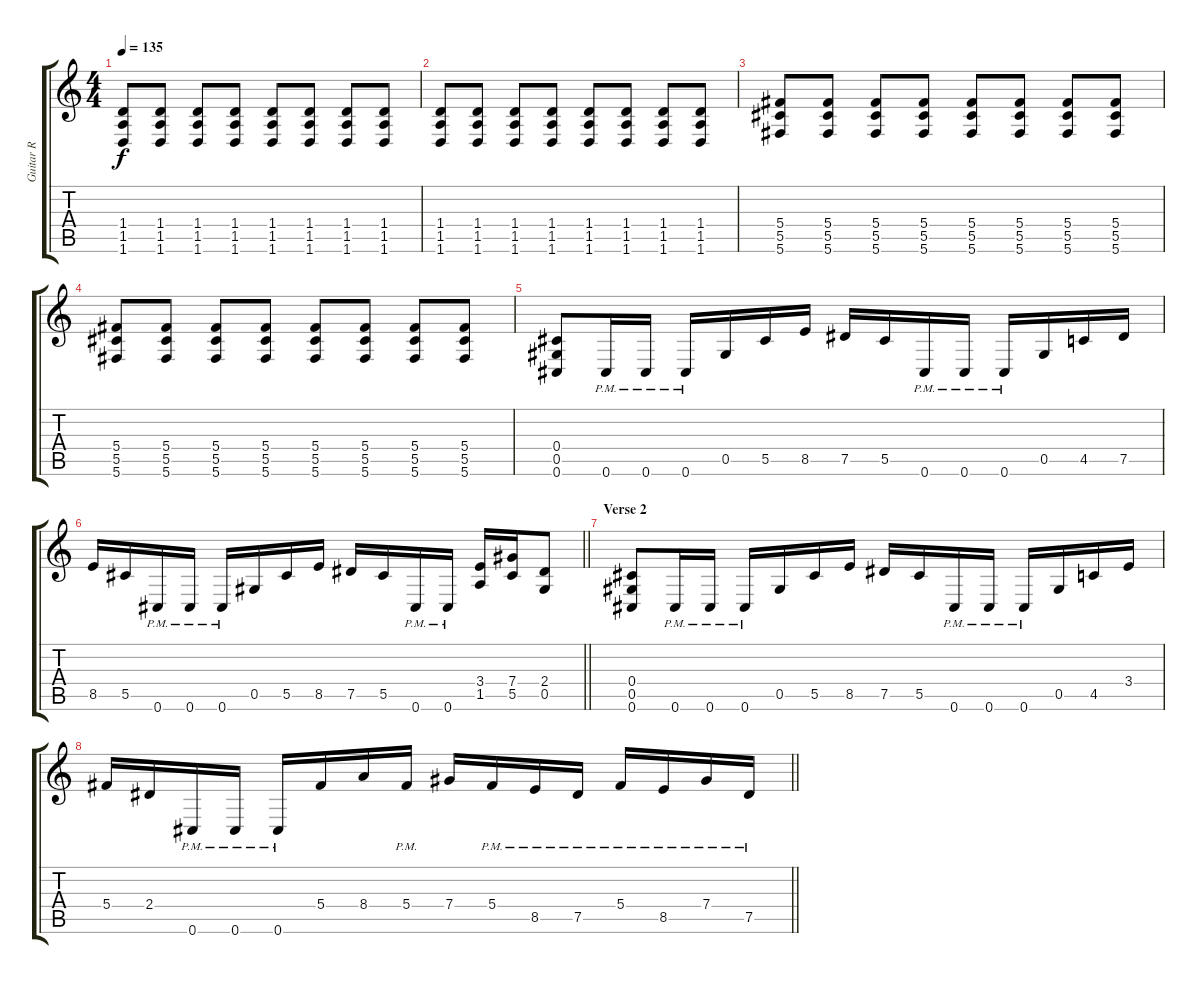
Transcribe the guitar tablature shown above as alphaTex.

\track ("Guitar R" "Guitar R") {instrument overdrivenguitar}
\staff {score tabs}
\tuning (Eb4 Bb3 Gb3 Db3 Ab2 Db2) {hide}
\ts (4 4)
\tempo 135
\clef g2
\ks c
(1.4 1.5 1.6).8{dy f} (1.4 1.5 1.6).8 (1.4 1.5 1.6).8 (1.4 1.5 1.6).8 (1.4 1.5 1.6).8 (1.4 1.5 1.6).8 (1.4 1.5 1.6).8 (1.4 1.5 1.6).8 |
(1.4 1.5 1.6).8 (1.4 1.5 1.6).8 (1.4 1.5 1.6).8 (1.4 1.5 1.6).8 (1.4 1.5 1.6).8 (1.4 1.5 1.6).8 (1.4 1.5 1.6).8 (1.4 1.5 1.6).8 |
(5.4 5.5 5.6).8 (5.4 5.5 5.6).8 (5.4 5.5 5.6).8 (5.4 5.5 5.6).8 (5.4 5.5 5.6).8 (5.4 5.5 5.6).8 (5.4 5.5 5.6).8 (5.4 5.5 5.6).8 |
(5.4 5.5 5.6).8 (5.4 5.5 5.6).8 (5.4 5.5 5.6).8 (5.4 5.5 5.6).8 (5.4 5.5 5.6).8 (5.4 5.5 5.6).8 (5.4 5.5 5.6).8 (5.4 5.5 5.6).8 |
(0.4 0.5 0.6).8 0.6{pm}.16 0.6{pm}.16 0.6{pm}.16 0.5.16 5.5.16 8.5.16 7.5.16 5.5.16 0.6{pm}.16 0.6{pm}.16 0.6{pm}.16 0.5.16 4.5.16 7.5.16 |
\barLineRight lightlight
8.5.16 5.5.16 0.6{pm}.16 0.6{pm}.16 0.6{pm}.16 0.5.16 5.5.16 8.5.16 7.5.16 5.5.16 0.6{pm}.16 0.6{pm}.16 (3.4 1.5).16 (7.4 5.5).16 (2.4 0.5).8 |
\section ("" "Verse 2")
(0.4 0.5 0.6).8 0.6{pm}.16 0.6{pm}.16 0.6{pm}.16 0.5.16 5.5.16 8.5.16 7.5.16 5.5.16 0.6{pm}.16 0.6{pm}.16 0.6{pm}.16 0.5.16 4.5.16 3.4.16 |
\barLineRight lightlight
5.4.16 2.4.16 0.6{pm}.16 0.6{pm}.16 0.6{pm}.16 5.4.16 8.4.16 5.4{pm}.16 7.4.16 5.4{pm}.16 8.5{pm}.16 7.5{pm}.16 5.4{pm}.16 8.5{pm}.16 7.4{pm}.16 7.5{pm}.16
